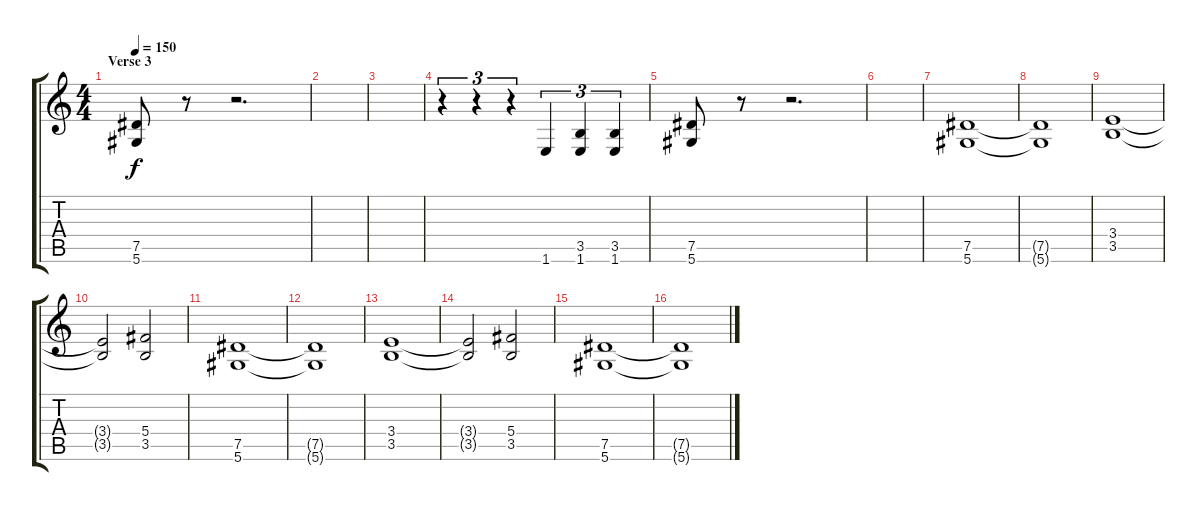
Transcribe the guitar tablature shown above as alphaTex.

\track "" {instrument distortionguitar}
\staff {score tabs}
\tuning (Eb4 Bb3 Gb3 Db3 Ab2 Eb2) {hide}
\ts (4 4)
\section ("" "Verse 3")
\tempo 150
\clef g2
\ks c
(7.5 5.6).8{dy f} r.8 r.2{d} |
|
|
r.4{tu (3 2)} r.4{tu (3 2)} r.4{tu (3 2)} 1.6.4{tu (3 2)} (3.5 1.6).4{tu (3 2)} (3.5 1.6).4{tu (3 2)} |
(7.5 5.6).8 r.8 r.2{d} |
|
(7.5 5.6).1{volume 16 balance 8 instrument distortionguitar} |
(7.5{t} 5.6{t}).1 |
(3.4 3.5).1 |
(3.4{t} 3.5{t}).2 (5.4 3.5).2 |
(7.5 5.6).1 |
(7.5{t} 5.6{t}).1 |
(3.4 3.5).1 |
(3.4{t} 3.5{t}).2 (5.4 3.5).2 |
(7.5 5.6).1 |
(7.5{t} 5.6{t}).1
